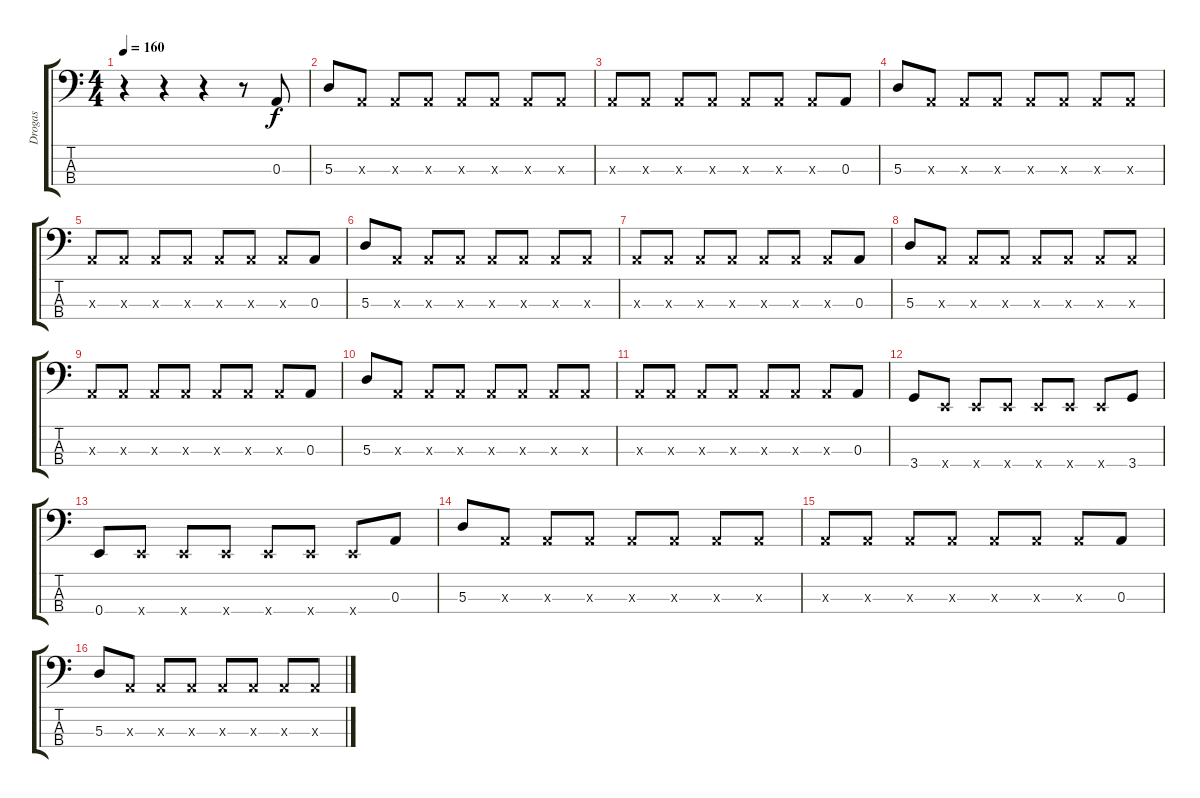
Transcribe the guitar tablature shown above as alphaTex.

\track ("Drogas" "Drogas") {instrument electricbassfinger}
\staff {score tabs}
\tuning (G2 D2 A1 E1) {hide}
\ts (4 4)
\tempo 160
\clef f4
\ks c
r.4{dy f instrument electricbassfinger} r.4 r.4 r.8 0.3.8 |
5.3.8 0.3{x}.8 0.3{x}.8 0.3{x}.8 0.3{x}.8 0.3{x}.8 0.3{x}.8 0.3{x}.8 |
0.3{x}.8 0.3{x}.8 0.3{x}.8 0.3{x}.8 0.3{x}.8 0.3{x}.8 0.3{x}.8 0.3.8 |
5.3.8 0.3{x}.8 0.3{x}.8 0.3{x}.8 0.3{x}.8 0.3{x}.8 0.3{x}.8 0.3{x}.8 |
0.3{x}.8 0.3{x}.8 0.3{x}.8 0.3{x}.8 0.3{x}.8 0.3{x}.8 0.3{x}.8 0.3.8 |
5.3.8 0.3{x}.8 0.3{x}.8 0.3{x}.8 0.3{x}.8 0.3{x}.8 0.3{x}.8 0.3{x}.8 |
0.3{x}.8 0.3{x}.8 0.3{x}.8 0.3{x}.8 0.3{x}.8 0.3{x}.8 0.3{x}.8 0.3.8 |
5.3.8 0.3{x}.8 0.3{x}.8 0.3{x}.8 0.3{x}.8 0.3{x}.8 0.3{x}.8 0.3{x}.8 |
0.3{x}.8 0.3{x}.8 0.3{x}.8 0.3{x}.8 0.3{x}.8 0.3{x}.8 0.3{x}.8 0.3.8 |
5.3.8 0.3{x}.8 0.3{x}.8 0.3{x}.8 0.3{x}.8 0.3{x}.8 0.3{x}.8 0.3{x}.8 |
0.3{x}.8 0.3{x}.8 0.3{x}.8 0.3{x}.8 0.3{x}.8 0.3{x}.8 0.3{x}.8 0.3.8 |
3.4.8 0.4{x}.8 0.4{x}.8 0.4{x}.8 0.4{x}.8 0.4{x}.8 0.4{x}.8 3.4.8 |
0.4.8 0.4{x}.8 0.4{x}.8 0.4{x}.8 0.4{x}.8 0.4{x}.8 0.4{x}.8 0.3.8 |
5.3.8 0.3{x}.8 0.3{x}.8 0.3{x}.8 0.3{x}.8 0.3{x}.8 0.3{x}.8 0.3{x}.8 |
0.3{x}.8 0.3{x}.8 0.3{x}.8 0.3{x}.8 0.3{x}.8 0.3{x}.8 0.3{x}.8 0.3.8 |
5.3.8 0.3{x}.8 0.3{x}.8 0.3{x}.8 0.3{x}.8 0.3{x}.8 0.3{x}.8 0.3{x}.8
